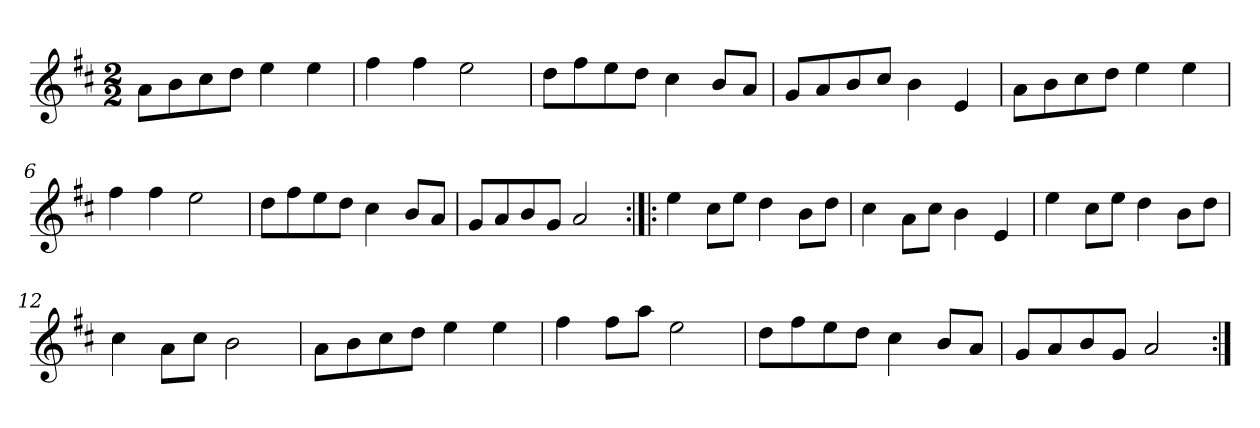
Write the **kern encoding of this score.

**kern
*part1
*staff1
*clefG2
*k[f#c#]
*A:mix
*M2/2
*MM120
=1
8a\L
8b\
8cc#\
8dd\J
4ee
4ee
=2
4ff#
4ff#
2ee
=3
8dd\L
8ff#\
8ee\
8dd\J
4cc#
8b/L
8a/J
=4
8g/L
8a/
8b/
8cc#/J
4b
4e
=5
8a\L
8b\
8cc#\
8dd\J
4ee
4ee
=6
4ff#
4ff#
2ee
=7
8dd\L
8ff#\
8ee\
8dd\J
4cc#
8b/L
8a/J
=8
8g/L
8a/
8b/
8g/J
2a
=9:|!|:
4ee
8cc#\L
8ee\J
4dd
8b\L
8dd\J
=10
4cc#
8a\L
8cc#\J
4b
4e
=11
4ee
8cc#\L
8ee\J
4dd
8b\L
8dd\J
=12
4cc#
8a\L
8cc#\J
2b
=13
8a\L
8b\
8cc#\
8dd\J
4ee
4ee
=14
4ff#
8ff#\L
8aa\J
2ee
=15
8dd\L
8ff#\
8ee\
8dd\J
4cc#
8b/L
8a/J
=16
8g/L
8a/
8b/
8g/J
2a
=:|!
*-
